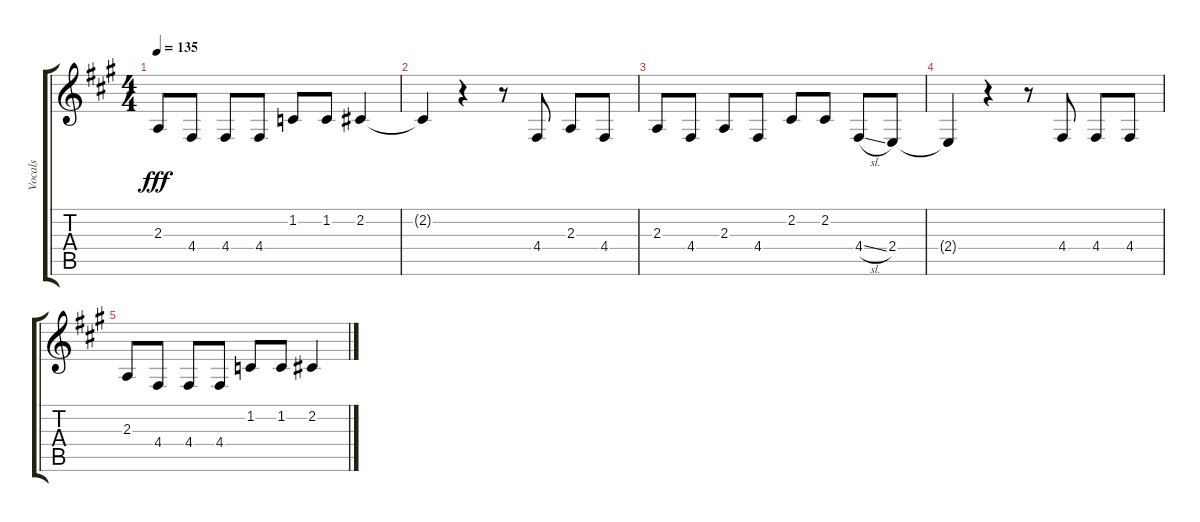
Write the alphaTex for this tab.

\track ("Vocals" "Vocals") {instrument voiceoohs}
\staff {score tabs}
\tuning (E4 B3 G3 D3 A2 E2) {hide}
\ts (4 4)
\tempo 135
\clef g2
\ks a
2.3.8{dy fff} 4.4.8 4.4.8 4.4.8 1.2.8 1.2.8 2.2.4 |
2.2{t}.4 r.4 r.8 4.4.8 2.3.8 4.4.8 |
2.3.8 4.4.8 2.3.8 4.4.8 2.2.8 2.2.8 4.4{sl}.8 2.4.8 |
2.4{t}.4 r.4 r.8 4.4.8 4.4.8 4.4.8 |
2.3.8 4.4.8 4.4.8 4.4.8 1.2.8 1.2.8 2.2.4
